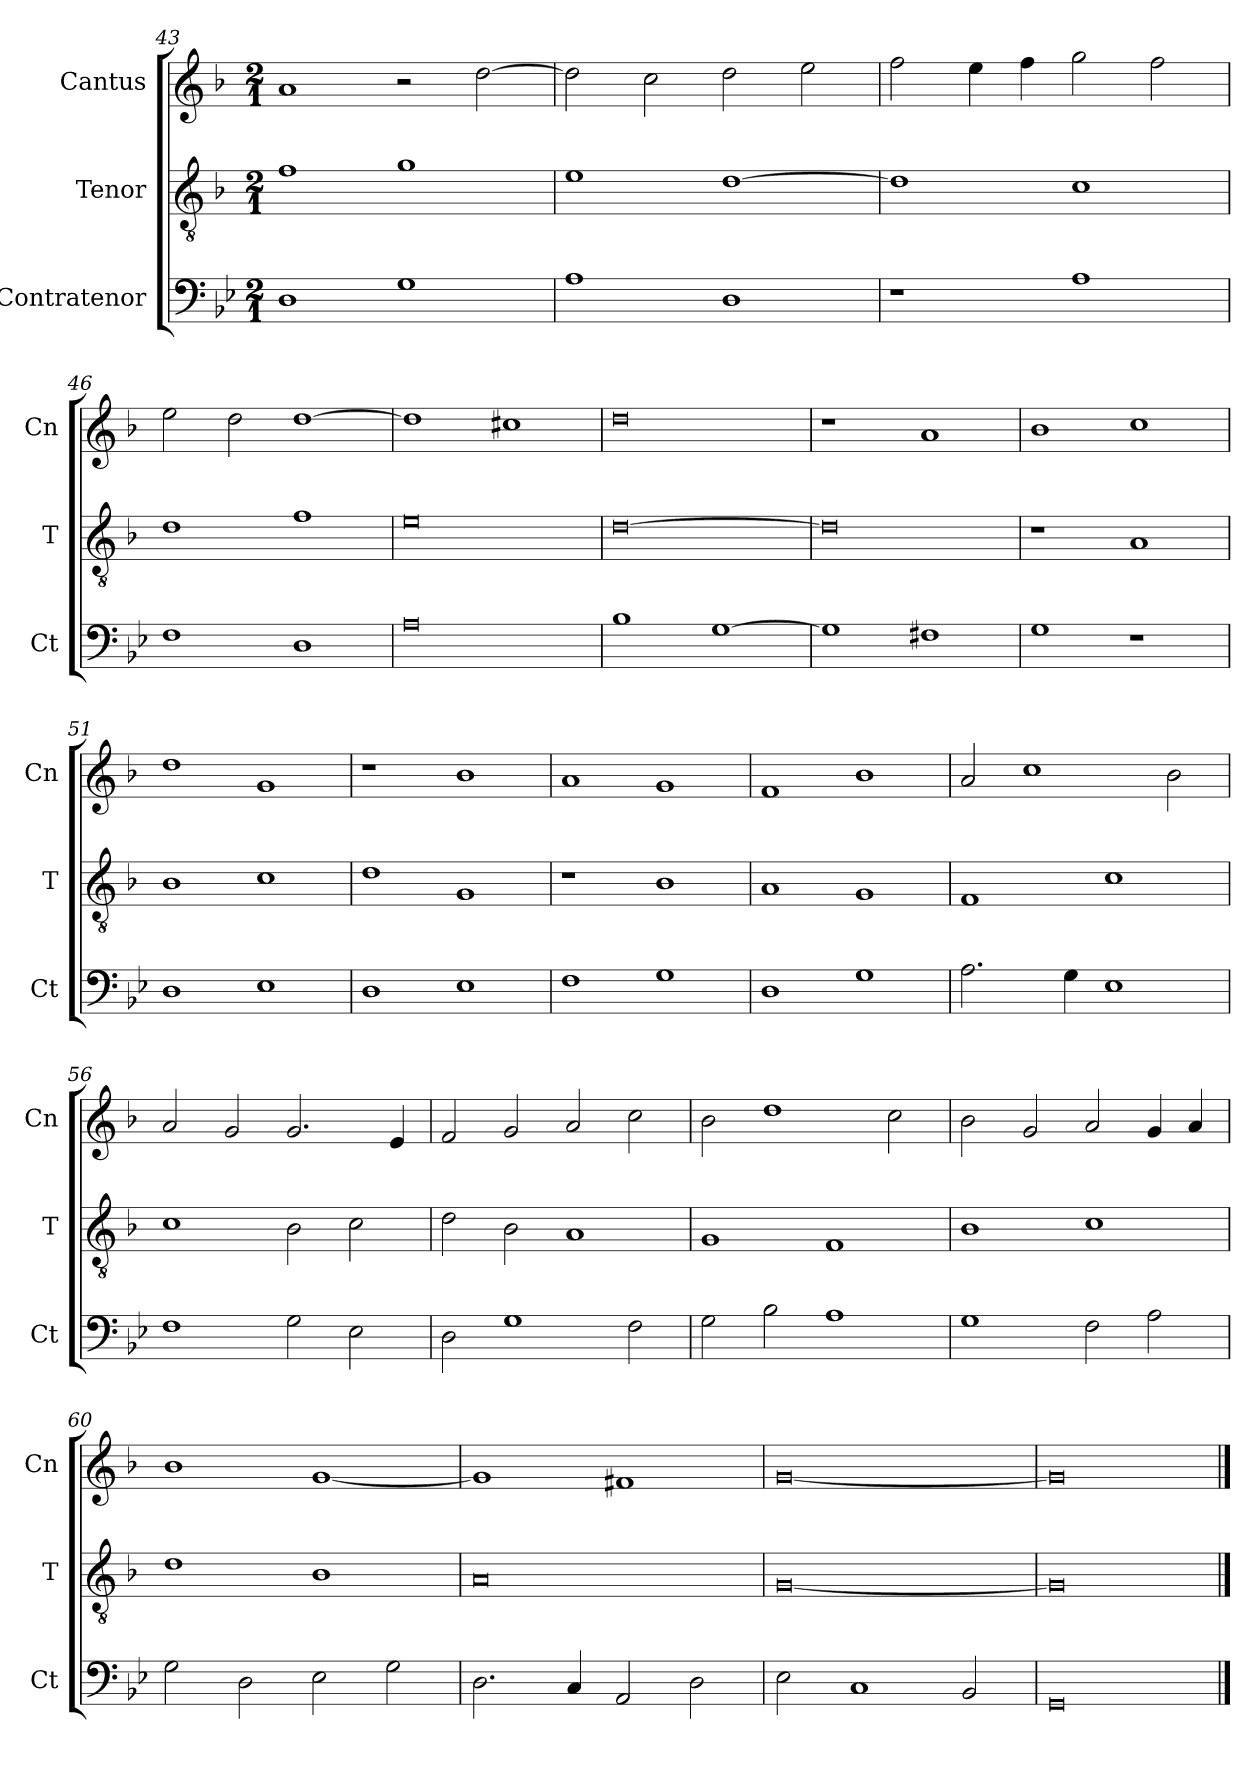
**kern	**kern	**kern
*part3	*part2	*part1
*staff3	*staff2	*staff1
*I"Contratenor	*I"Tenor	*I"Cantus
*I'Ct	*I'T	*I'Cn
*clefF4	*clefGv2	*clefG2
*k[b-e-]	*k[b-]	*k[b-]
*M2/1	*M2/1	*M2/1
=43	=43	=43
1D	1f	1a
1G	1g	2r
.	.	[2dd\
=44	=44	=44
1A	1e	2dd\]
.	.	2cc\
1D	[1d	2dd\
.	.	2ee\
=45	=45	=45
1r	1d]	2ff\
.	.	4ee\
.	.	4ff\
1A	1c	2gg\
.	.	2ff\
=46	=46	=46
1F	1d	2ee\
.	.	2dd\
1D	1f	[1dd
=47	=47	=47
0A	0e	1dd]
.	.	1cc#X
=48	=48	=48
1B-	[0d	0dd
[1G	.	.
=49	=49	=49
1G]	0d]	1r
1F#X	.	1a
=50	=50	=50
1G	1r	1b-
1r	1A	1cc
=51	=51	=51
1D	1B-	1dd
1E-	1c	1g
=52	=52	=52
1D	1d	1r
1E-	1G	1b-
=53	=53	=53
1F	1r	1a
1G	1B-	1g
=54	=54	=54
1D	1A	1f
1G	1G	1b-
=55	=55	=55
2.A\	1F	2a/
.	.	1cc
4G\	.	.
1E-	1c	.
.	.	2b-\
=56	=56	=56
1F	1c	2a/
.	.	2g/
2G\	2B-\	2.g/
2E-\	2c\	.
.	.	4e/
=57	=57	=57
2D\	2d\	2f/
1G	2B-\	2g/
.	1A	2a/
2F\	.	2cc\
=58	=58	=58
2G\	1G	2b-\
2B-\	.	1dd
1A	1F	.
.	.	2cc\
=59	=59	=59
1G	1B-	2b-\
.	.	2g/
2F\	1c	2a/
2A\	.	4g/
.	.	4a/
=60	=60	=60
2G\	1d	1b-
2D\	.	.
2E-\	1B-	[1g
2G\	.	.
=61	=61	=61
2.D\	0A	1g]
4C/	.	.
2AA/	.	1f#X
2D\	.	.
=62	=62	=62
2E-\	[0G	[0g
1C	.	.
2BB-/	.	.
=63	=63	=63
0GG	0G]	0g]
==	==	==
*-	*-	*-
